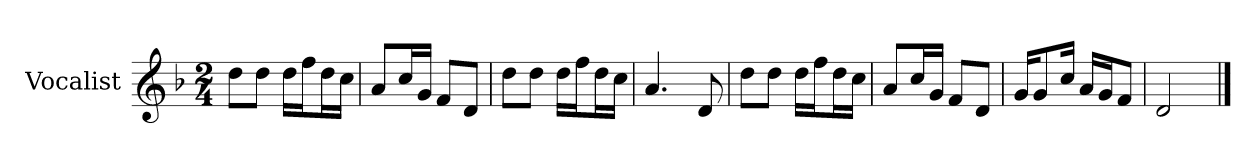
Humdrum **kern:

**kern
*part1
*staff1
*I"Vocalist
*k[b-]
*F:
*M2/4
=
8ddL
8ddJ
16ddLL
16ffJ
16ddL
16ccJJ
=1
8aL
16ccL
16gJJ
8fL
8dJ
=2
8ddL
8ddJ
16ddLL
16ffJ
16ddL
16ccJJ
=3
4.a
8d
=4
8ddL
8ddJ
16ddLL
16ffJ
16ddL
16ccJJ
=5
8aL
16ccL
16gJJ
8fL
8dJ
=6
16gKL
8g
16ccJk
16aLL
16gJ
8fJ
=7
2d
==
*-
